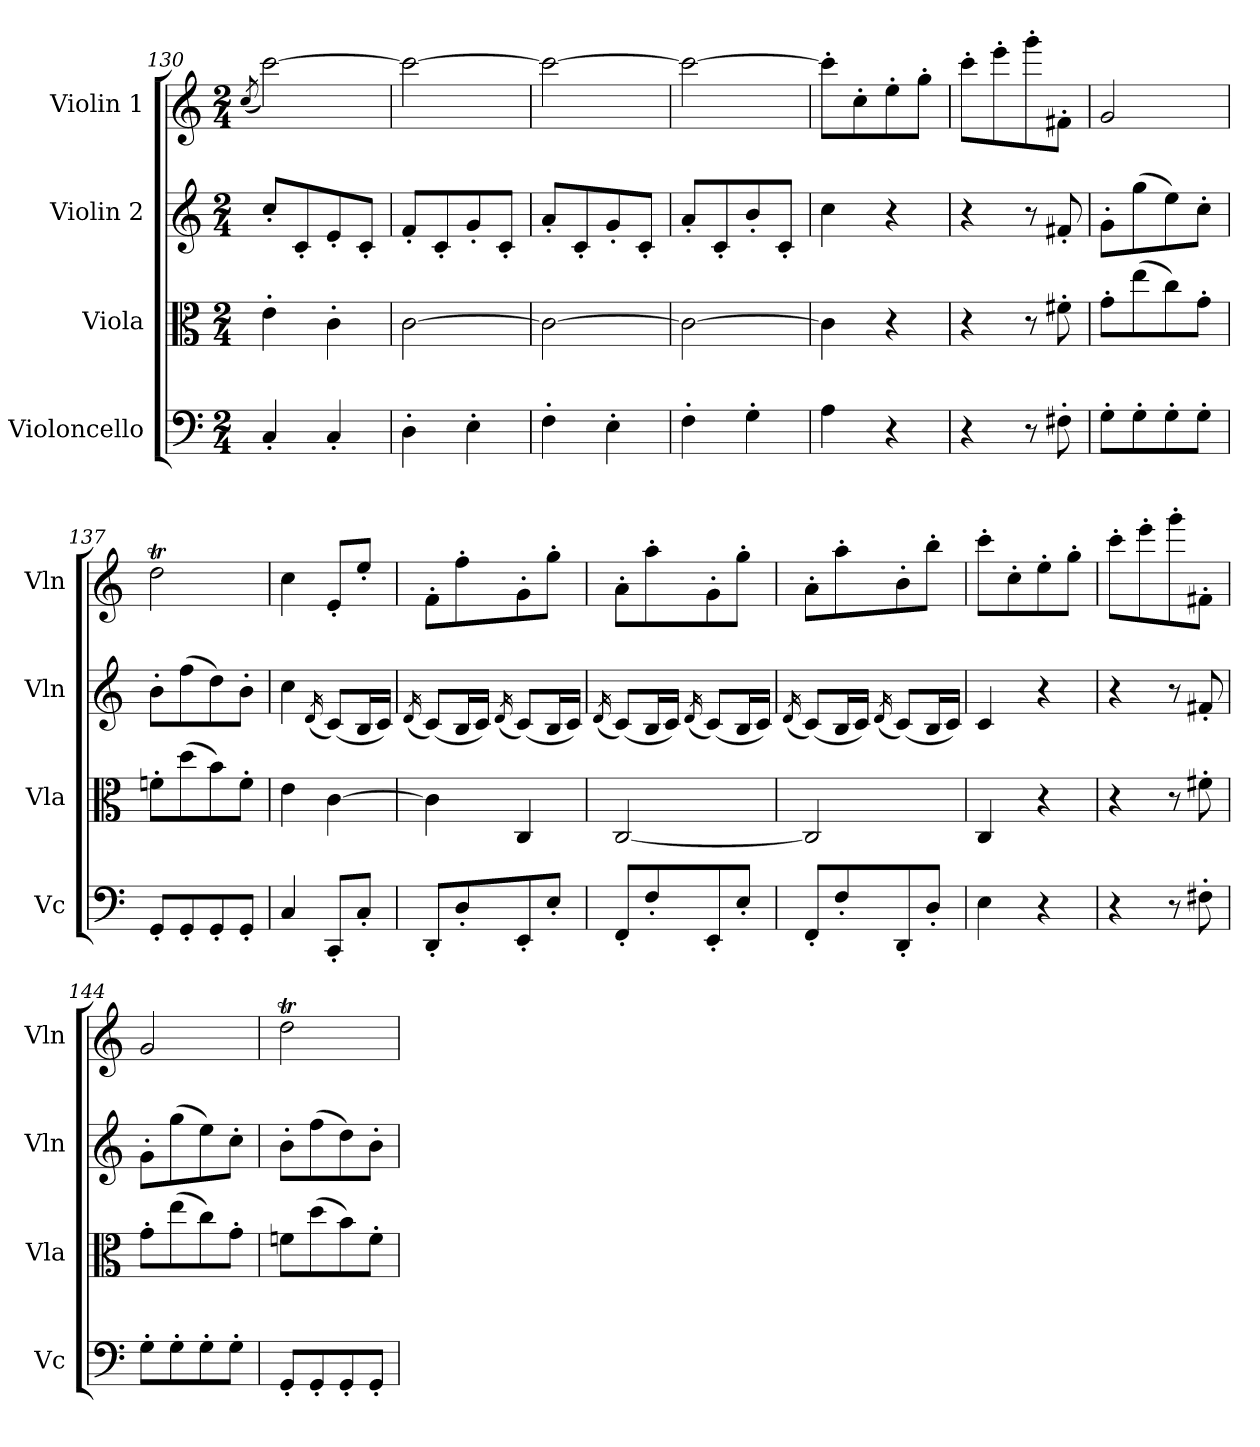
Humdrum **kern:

**kern	**kern	**kern	**kern
*part4	*part3	*part2	*part1
*staff4	*staff3	*staff2	*staff1
*I"Violoncello	*I"Viola	*I"Violin 2	*I"Violin 1
*I'Vc	*I'Vla	*I'Vln	*I'Vln
*clefF4	*clefC3	*clefG2	*clefG2
*k[]	*k[]	*k[]	*k[]
*M2/4	*M2/4	*M2/4	*M2/4
=130	=130	=130	=130
.	.	.	(8qcc/
4C'/	4e'\	8cc'/L	[2ccc\)
.	.	8c'/	.
4C'/	4c'\	8e'/	.
.	.	8c'/J	.
=131	=131	=131	=131
4D'\	[2c\	8f'/L	2ccc\_
.	.	8c'/	.
4E'\	.	8g'/	.
.	.	8c'/J	.
=132	=132	=132	=132
4F'\	2c\_	8a'/L	2ccc\_
.	.	8c'/	.
4E'\	.	8g'/	.
.	.	8c'/J	.
=133	=133	=133	=133
4F'\	2c\_	8a'/L	2ccc\_
.	.	8c'/	.
4G'\	.	8b'/	.
.	.	8c'/J	.
=134	=134	=134	=134
4A\	4c\]	4cc\	8ccc'\L]
.	.	.	8cc'\
4r	4r	4r	8ee'\
.	.	.	8gg'\J
=135	=135	=135	=135
4r	4r	4r	8ccc'\L
.	.	.	8eee'\
8r	8r	8r	8ggg'\
8F#X'\	8f#X'\	8f#X'/	8f#X'\J
!!LO:LB:g=z
=136	=136	=136	=136
8G'\L	8g'\L	8g'\L	2g/
8G'\	(8ee\	(8gg\	.
8G'\	8cc\)	8ee\)	.
8G'\J	8g'\J	8cc'\J	.
=137	=137	=137	=137
8GG'/L	8fn'\L	8b'\L	2ddT\
8GG'/	(8dd\	(8ff\	.
8GG'/	8b\)	8dd\)	.
8GG'/J	8f'\J	8b'\J	.
=138	=138	=138	=138
4C/	4e\	4cc\	4cc\
.	.	(16qd/	.
8CC'/L	[4c\	(8c/L)	8e'/L
8C'/J	.	16B/L	8ee'/J
.	.	16c/JJ)	.
=139	=139	=139	=139
.	.	(16qd/	.
8DD'/L	4c\]	(8c/L)	8f'\L
8D'/	.	16B/L	8ff'\
.	.	16c/JJ)	.
.	.	(16qd/	.
8EE'/	4C/	(8c/L)	8g'\
8E'/J	.	16B/L	8gg'\J
.	.	16c/JJ)	.
=140	=140	=140	=140
.	.	(16qd/	.
8FF'/L	[2C/	(8c/L)	8a'\L
8F'/	.	16B/L	8aa'\
.	.	16c/JJ)	.
.	.	(16qd/	.
8EE'/	.	(8c/L)	8g'\
8E'/J	.	16B/L	8gg'\J
.	.	16c/JJ)	.
=141	=141	=141	=141
.	.	(16qd/	.
8FF'/L	2C/]	(8c/L)	8a'\L
8F'/	.	16B/L	8aa'\
.	.	16c/JJ)	.
.	.	(16qd/	.
8DD'/	.	(8c/L)	8b'\
8D'/J	.	16B/L	8bb'\J
.	.	16c/JJ)	.
!!LO:LB:g=z
=142	=142	=142	=142
4E\	4C/	4c/	8ccc'\L
.	.	.	8cc'\
4r	4r	4r	8ee'\
.	.	.	8gg'\J
=143	=143	=143	=143
4r	4r	4r	8ccc'\L
.	.	.	8eee'\
8r	8r	8r	8ggg'\
8F#X'\	8f#X'\	8f#X'/	8f#X'\J
=144	=144	=144	=144
8G'\L	8g'\L	8g'\L	2g/
8G'\	(8ee\	(8gg\	.
8G'\	8cc\)	8ee\)	.
8G'\J	8g'\J	8cc'\J	.
=145	=145	=145	=145
8GG'/L	8fn\L	8b'\L	2ddT\
8GG'/	(8dd\	(8ff\	.
8GG'/	8b\)	8dd\)	.
8GG'/J	8f'\J	8b'\J	.
=	=	=	=
*-	*-	*-	*-
